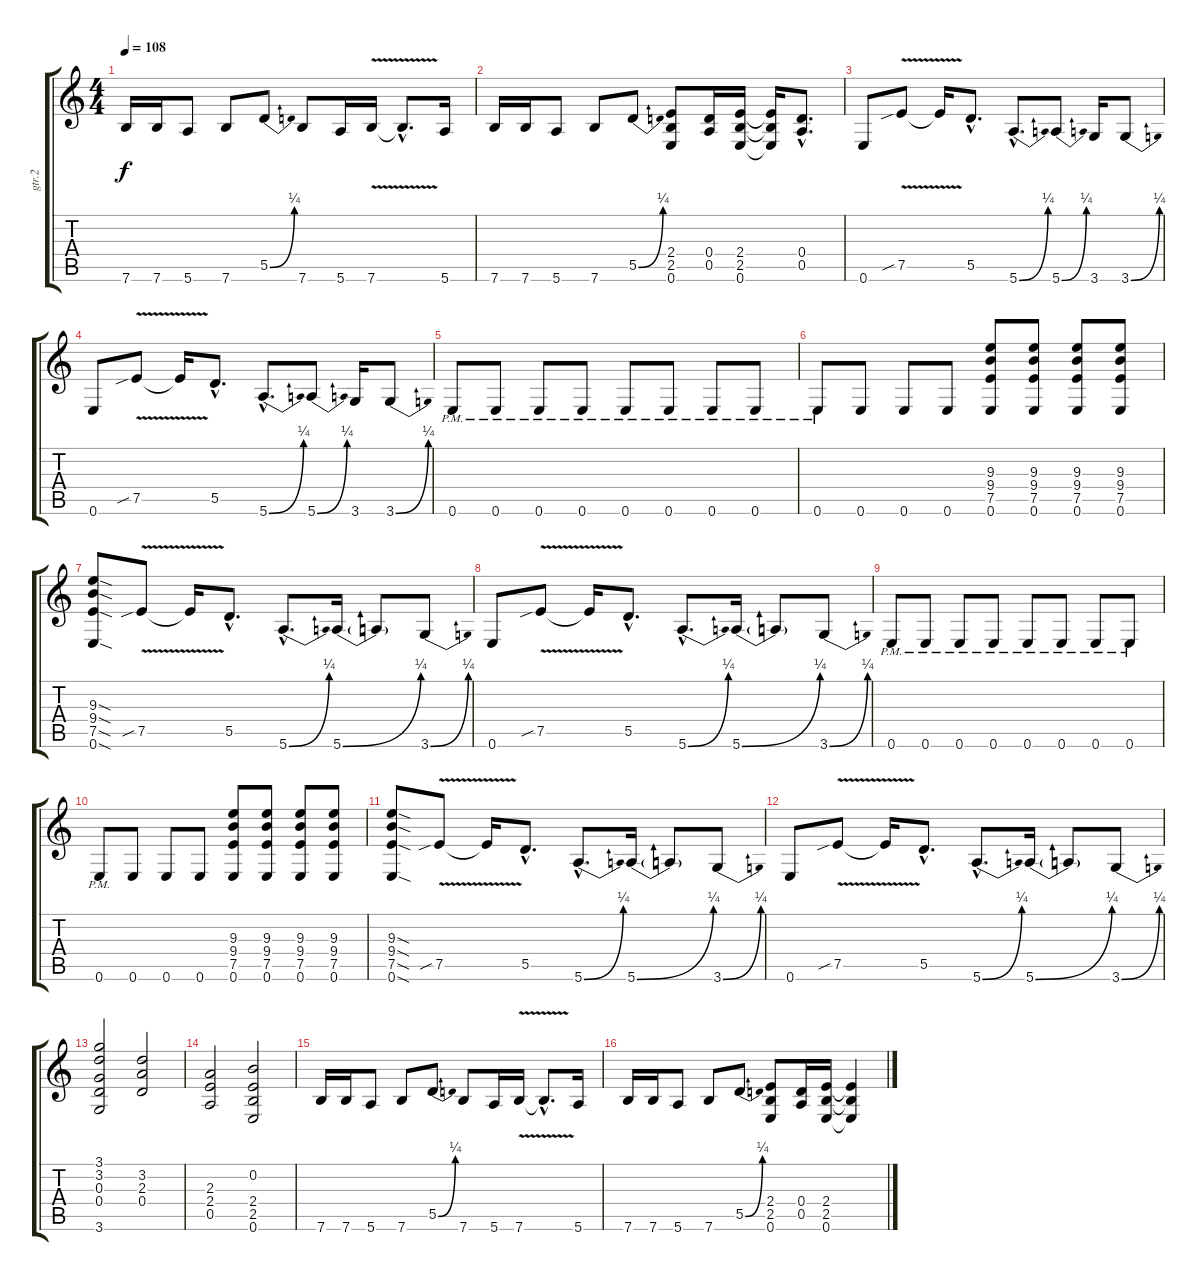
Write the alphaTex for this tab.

\track ("gtr.2" "gtr.2") {instrument overdrivenguitar}
\staff {score tabs}
\tuning (E4 B3 G3 D3 A2 E2) {hide}
\ts (4 4)
\tempo 108
\clef g2
\ks c
7.6.16{dy f} 7.6.16 5.6.8 7.6.8 5.5{be (bend 0 0 60 1)}.8 7.6.8 5.6.16 7.6{v}.16 7.6{hac t}.8{d} 5.6.16 |
7.6.16 7.6.16 5.6.8 7.6.8 5.5{be (bend 0 0 60 1)}.8 (2.4 2.5 0.6).8 (0.4 0.5).16 (2.4 2.5 0.6).16 (2.4{t} 2.5{t} 0.6{t}).16 (0.4{hac} 0.5{hac}).8{d} |
0.6.8 7.5{v sib}.8 7.5{t}.16 5.5{hac}.8{d} 5.6{be (bend 0 0 60 1) hac}.8{d} 5.6{be (bend 0 0 60 1)}.8 3.6.16 3.6{be (bend 0 0 60 1)}.8 |
0.6.8 7.5{v sib}.8 7.5{t}.16 5.5{hac}.8{d} 5.6{be (bend 0 0 60 1) hac}.8{d} 5.6{be (bend 0 0 60 1)}.8 3.6.16 3.6{be (bend 0 0 60 1)}.8 |
0.6{pm}.8 0.6{pm}.8 0.6{pm}.8 0.6{pm}.8 0.6{pm}.8 0.6{pm}.8 0.6{pm}.8 0.6{pm}.8 |
0.6{pm}.8 0.6.8 0.6.8 0.6.8 (9.3 9.4 7.5 0.6).8 (9.3 9.4 7.5 0.6).8 (9.3 9.4 7.5 0.6).8 (9.3 9.4 7.5 0.6).8 |
(9.3{sod} 9.4{sod} 7.5{sod} 0.6{sod}).8 7.5{v sib}.8 7.5{t}.16 5.5{hac}.8{d} 5.6{be (bend 0 0 60 1) hac}.8{d} 5.6{be (bend 0 0 60 1)}.16 5.6{t}.8 3.6{be (bend 0 0 60 1)}.8 |
0.6.8 7.5{v sib}.8 7.5{t}.16 5.5{hac}.8{d} 5.6{be (bend 0 0 60 1) hac}.8{d} 5.6{be (bend 0 0 60 1)}.16 5.6{t}.8 3.6{be (bend 0 0 60 1)}.8 |
0.6{pm}.8 0.6{pm}.8 0.6{pm}.8 0.6{pm}.8 0.6{pm}.8 0.6{pm}.8 0.6{pm}.8 0.6{pm}.8 |
0.6{pm}.8 0.6.8 0.6.8 0.6.8 (9.3 9.4 7.5 0.6).8 (9.3 9.4 7.5 0.6).8 (9.3 9.4 7.5 0.6).8 (9.3 9.4 7.5 0.6).8 |
(9.3{sod} 9.4{sod} 7.5{sod} 0.6{sod}).8 7.5{v sib}.8 7.5{t}.16 5.5{hac}.8{d} 5.6{be (bend 0 0 60 1) hac}.8{d} 5.6{be (bend 0 0 60 1)}.16 5.6{t}.8 3.6{be (bend 0 0 60 1)}.8 |
0.6.8 7.5{v sib}.8 7.5{t}.16 5.5{hac}.8{d} 5.6{be (bend 0 0 60 1) hac}.8{d} 5.6{be (bend 0 0 60 1)}.16 5.6{t}.8 3.6{be (bend 0 0 60 1)}.8 |
(3.1 3.2 0.3 0.4 3.6).2 (3.2 2.3 0.4).2 |
(2.3 2.4 0.5).2 (0.2 2.4 2.5 0.6).2 |
7.6.16 7.6.16 5.6.8 7.6.8 5.5{be (bend 0 0 60 1)}.8 7.6.8 5.6.16 7.6{v}.16 7.6{hac t}.8{d} 5.6.16 |
7.6.16 7.6.16 5.6.8 7.6.8 5.5{be (bend 0 0 60 1)}.8 (2.4 2.5 0.6).8 (0.4 0.5).16 (2.4 2.5 0.6).16 (2.4{t} 2.5{t} 0.6{t}).4
